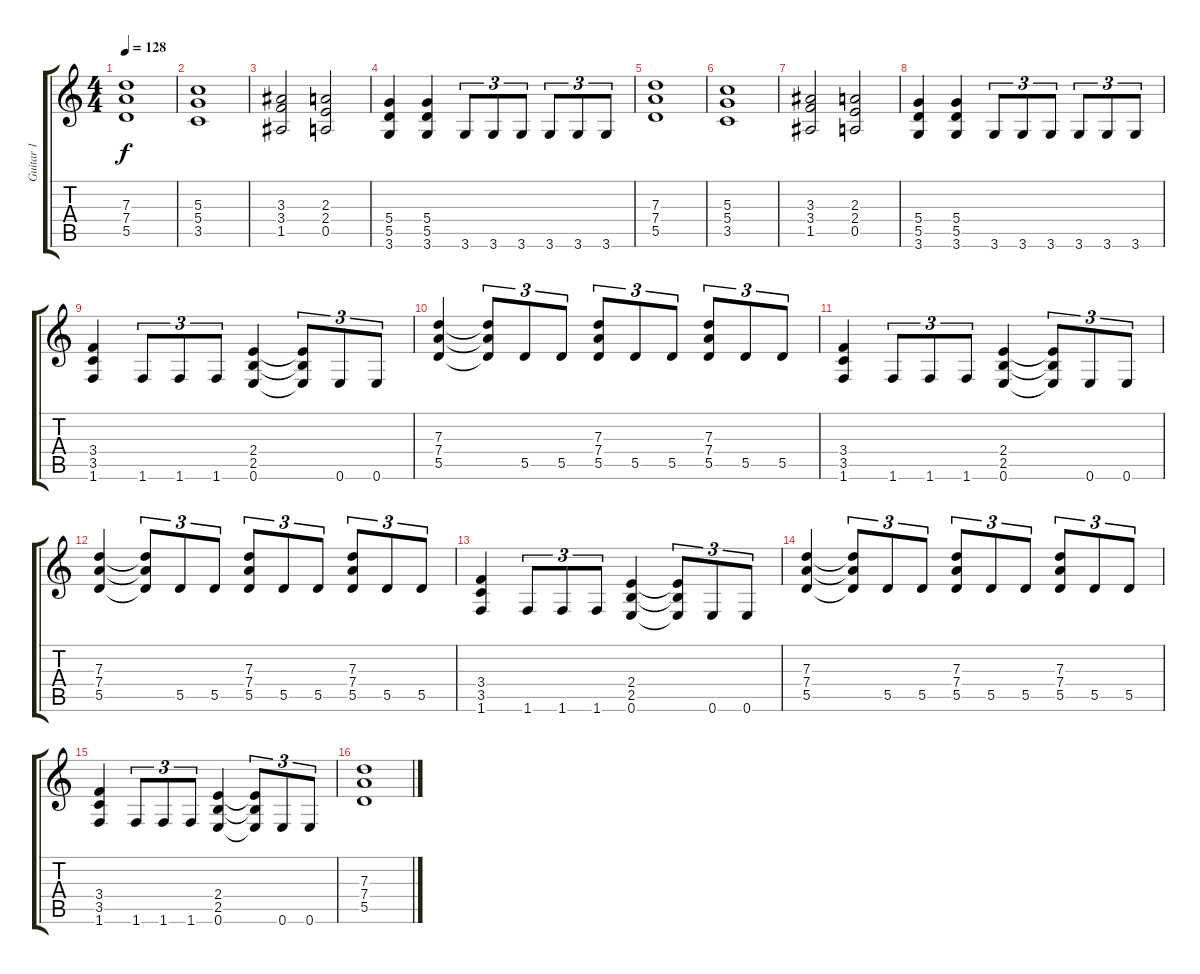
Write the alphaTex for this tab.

\track ("Guitar 1" "Guitar 1") {instrument distortionguitar}
\staff {score tabs}
\tuning (E4 B3 G3 D3 A2 E2) {hide}
\ts (4 4)
\tempo 128
\clef g2
\ks c
(7.3 7.4 5.5).1{dy f} |
(5.3 5.4 3.5).1 |
(3.3 3.4 1.5).2 (2.3 2.4 0.5).2 |
(5.4 5.5 3.6).4 (5.4 5.5 3.6).4 3.6.8{tu (3 2)} 3.6.8{tu (3 2)} 3.6.8{tu (3 2)} 3.6.8{tu (3 2)} 3.6.8{tu (3 2)} 3.6.8{tu (3 2)} |
(7.3 7.4 5.5).1 |
(5.3 5.4 3.5).1 |
(3.3 3.4 1.5).2 (2.3 2.4 0.5).2 |
(5.4 5.5 3.6).4 (5.4 5.5 3.6).4 3.6.8{tu (3 2)} 3.6.8{tu (3 2)} 3.6.8{tu (3 2)} 3.6.8{tu (3 2)} 3.6.8{tu (3 2)} 3.6.8{tu (3 2)} |
(3.4 3.5 1.6).4 1.6.8{tu (3 2)} 1.6.8{tu (3 2)} 1.6.8{tu (3 2)} (2.4 2.5 0.6).4 (2.4{t} 2.5{t} 0.6{t}).8{tu (3 2)} 0.6.8{tu (3 2)} 0.6.8{tu (3 2)} |
(7.3 7.4 5.5).4 (7.3{t} 7.4{t} 5.5{t}).8{tu (3 2)} 5.5.8{tu (3 2)} 5.5.8{tu (3 2)} (7.3 7.4 5.5).8{tu (3 2)} 5.5.8{tu (3 2)} 5.5.8{tu (3 2)} (7.3 7.4 5.5).8{tu (3 2)} 5.5.8{tu (3 2)} 5.5.8{tu (3 2)} |
(3.4 3.5 1.6).4 1.6.8{tu (3 2)} 1.6.8{tu (3 2)} 1.6.8{tu (3 2)} (2.4 2.5 0.6).4 (2.4{t} 2.5{t} 0.6{t}).8{tu (3 2)} 0.6.8{tu (3 2)} 0.6.8{tu (3 2)} |
(7.3 7.4 5.5).4 (7.3{t} 7.4{t} 5.5{t}).8{tu (3 2)} 5.5.8{tu (3 2)} 5.5.8{tu (3 2)} (7.3 7.4 5.5).8{tu (3 2)} 5.5.8{tu (3 2)} 5.5.8{tu (3 2)} (7.3 7.4 5.5).8{tu (3 2)} 5.5.8{tu (3 2)} 5.5.8{tu (3 2)} |
(3.4 3.5 1.6).4 1.6.8{tu (3 2)} 1.6.8{tu (3 2)} 1.6.8{tu (3 2)} (2.4 2.5 0.6).4 (2.4{t} 2.5{t} 0.6{t}).8{tu (3 2)} 0.6.8{tu (3 2)} 0.6.8{tu (3 2)} |
(7.3 7.4 5.5).4 (7.3{t} 7.4{t} 5.5{t}).8{tu (3 2)} 5.5.8{tu (3 2)} 5.5.8{tu (3 2)} (7.3 7.4 5.5).8{tu (3 2)} 5.5.8{tu (3 2)} 5.5.8{tu (3 2)} (7.3 7.4 5.5).8{tu (3 2)} 5.5.8{tu (3 2)} 5.5.8{tu (3 2)} |
(3.4 3.5 1.6).4 1.6.8{tu (3 2)} 1.6.8{tu (3 2)} 1.6.8{tu (3 2)} (2.4 2.5 0.6).4 (2.4{t} 2.5{t} 0.6{t}).8{tu (3 2)} 0.6.8{tu (3 2)} 0.6.8{tu (3 2)} |
(7.3 7.4 5.5).1
